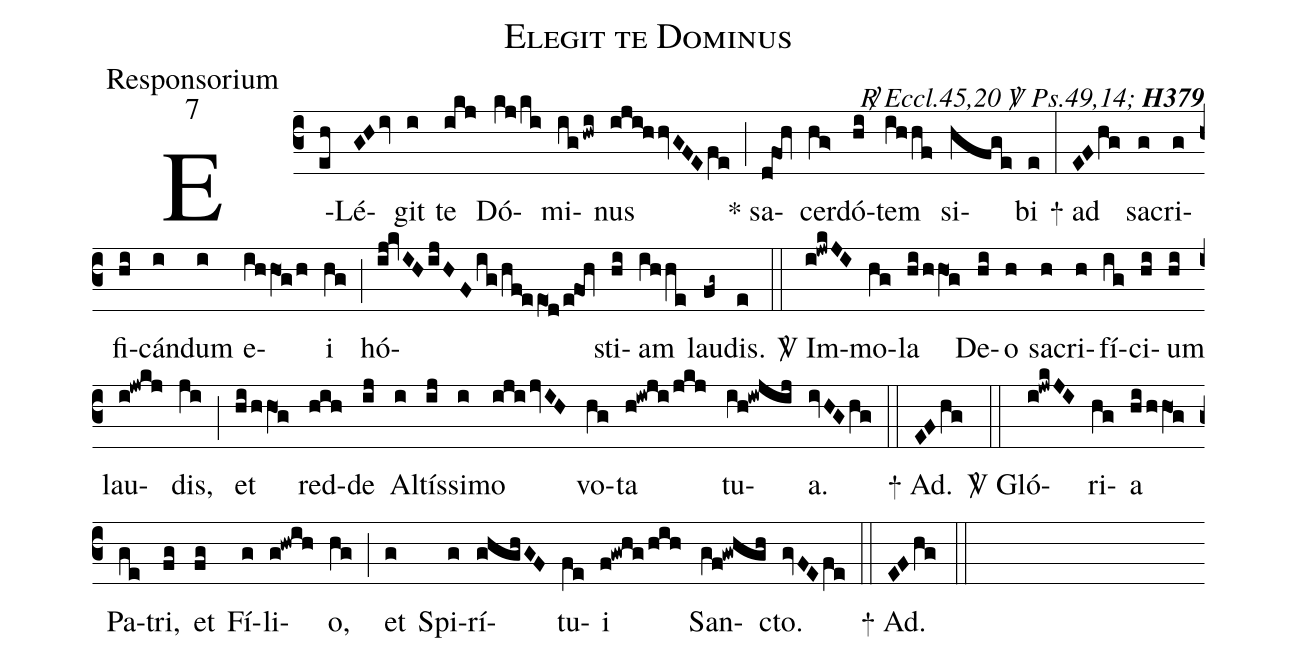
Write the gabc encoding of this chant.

name:Elegit te Dominus;
office-part:Responsorium;
mode:7;
commentary:{\itshape\mdseries \Rbar\  Eccl.45,20  \Vbar\  Ps.49,14;\/} {\bfseries H379};
%%
(c3) E(eh)Lé(GHiv)git(i) te(ikj) Dó(kj/ki)mi(ig/hwi)nus(iji!hhvGFEfe) (;)
<sp>*</sp> sa(dfO1h)cer(hg>)dó(hi)tem(ihhf) si(hfge)bi(e) (:)
<sp>+</sp> ad(EFhg) sa(g)cri(g)fi(hi)cán(i)dum(i) e(ihhO1g/h)i(hg) (;)
hó(ij!kvIHijHFig/hf!eeO1defO1h)sti(hi)am(ihhe) lau(fg~)dis.(e) (::)
<sp>V/</sp> Im(i!jwkJI)mo(hg)la(hi/hhO1g) De(hi)o(h) sa(h)cri(h)fí(ig)ci(hi)um(hi) lau(i!jwkj)dis,(ji) (;)
et(hi/hhO1g) red(hih)de(ij) Al(i)tís(ij)si(i)mo(ijijvIH) vo(hg)ta(h!iwji/jkj) tu(ih!iwjij)a.(ivHGhg) (::)
<sp>+</sp> Ad.(EFhg) (::)
<sp>V/</sp> Gló(i!jwkJI)ri(hg)a(hi/hhO1g) Pa(ge)tri,(fg) et(fg) Fí(g)li(g!hwih)o,(hg) (;)
et(g) Spi(g)rí(ghghGF)tu(fe)i(f!gwhg/hih) San(gf!gwhgh)cto.(gvFEfe) (::)
<sp>+</sp> Ad.(EFhg)  (::)
